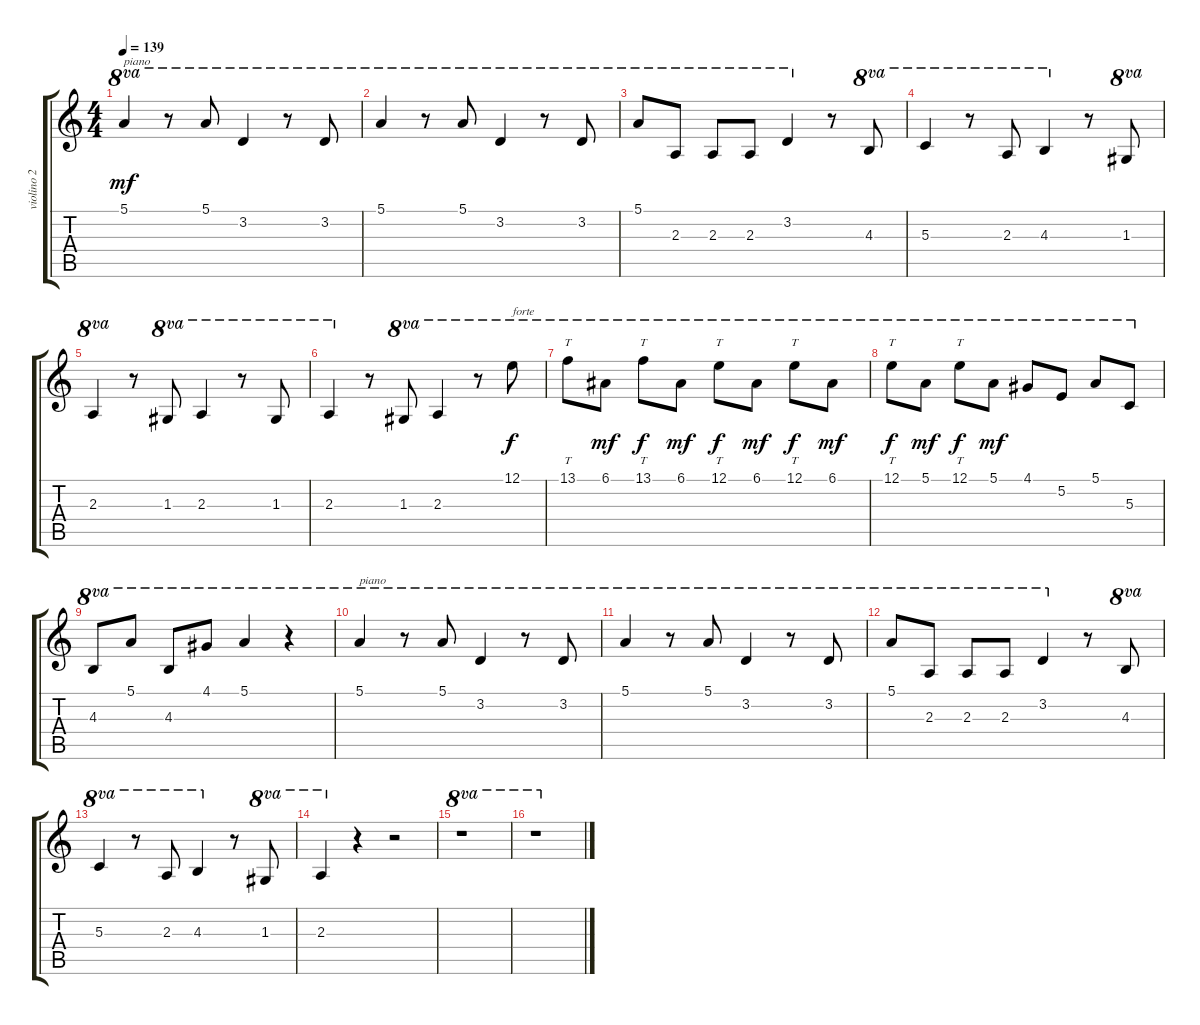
\track ("violino 2" "violino 2") {instrument overdrivenguitar}
\staff {score tabs}
\tuning (E4 B3 G3 D3 A2 E2) {hide}
\ts (4 4)
\tempo 139
\clef g2
\ks aminor
5.1.4{ot 8va txt "piano" dy mf} r.8{ot 8va} 5.1.8{ot 8va} 3.2.4{ot 8va} r.8{ot 8va} 3.2.8{ot 8va} |
5.1.4{ot 8va} r.8{ot 8va} 5.1.8{ot 8va} 3.2.4{ot 8va} r.8{ot 8va} 3.2.8{ot 8va} |
5.1.8{ot 8va} 2.3.8{ot 8va} 2.3.8{ot 8va} 2.3.8{ot 8va} 3.2.4{ot 8va} r.8 4.3.8{ot 8va} |
5.3.4{ot 8va} r.8{ot 8va} 2.3.8{ot 8va} 4.3.4{ot 8va} r.8 1.3.8{ot 8va} |
2.3.4{ot 8va} r.8 1.3.8{ot 8va} 2.3.4{ot 8va} r.8{ot 8va} 1.3.8{ot 8va} |
2.3.4{ot 8va} r.8 1.3.8{ot 8va} 2.3.4{ot 8va} r.8{ot 8va} 12.1.8{ot 8va txt "forte" dy f} |
13.1.8{tt ot 8va} 6.1.8{ot 8va dy mf} 13.1.8{tt ot 8va dy f} 6.1.8{ot 8va dy mf} 12.1.8{tt ot 8va dy f} 6.1.8{ot 8va dy mf} 12.1.8{tt ot 8va dy f} 6.1.8{ot 8va dy mf} |
12.1.8{tt ot 8va dy f} 5.1.8{ot 8va dy mf} 12.1.8{tt ot 8va dy f} 5.1.8{ot 8va dy mf} 4.1.8{ot 8va} 5.2.8{ot 8va} 5.1.8{ot 8va} 5.3.8{ot 8va} |
4.3.8{ot 8va} 5.1.8{ot 8va} 4.3.8{ot 8va} 4.1.8{ot 8va} 5.1.4{ot 8va} r.4{ot 8va} |
5.1.4{ot 8va txt "piano"} r.8{ot 8va} 5.1.8{ot 8va} 3.2.4{ot 8va} r.8{ot 8va} 3.2.8{ot 8va} |
5.1.4{ot 8va} r.8{ot 8va} 5.1.8{ot 8va} 3.2.4{ot 8va} r.8{ot 8va} 3.2.8{ot 8va} |
5.1.8{ot 8va} 2.3.8{ot 8va} 2.3.8{ot 8va} 2.3.8{ot 8va} 3.2.4{ot 8va} r.8 4.3.8{ot 8va} |
5.3.4{ot 8va} r.8{ot 8va} 2.3.8{ot 8va} 4.3.4{ot 8va} r.8 1.3.8{ot 8va} |
2.3.4{ot 8va} r.4 r.2 |
r.1{ot 8va} |
r.1{ot 8va}
